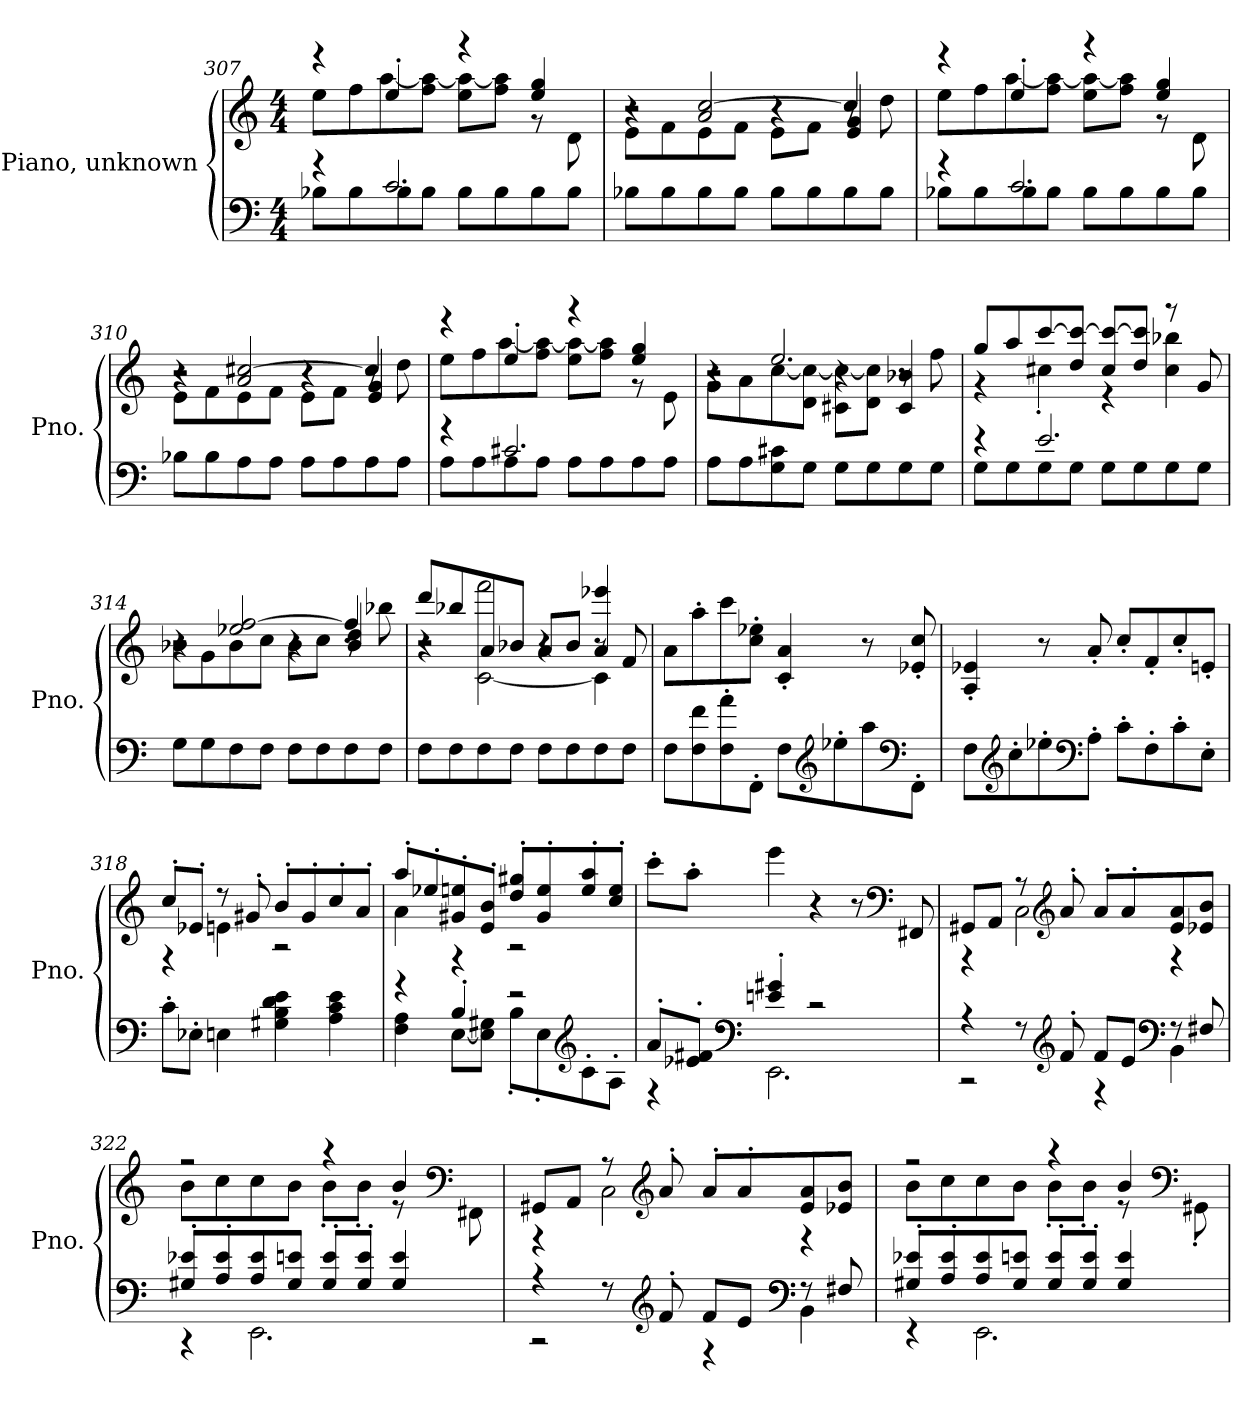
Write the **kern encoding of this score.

**kern	**kern
*part1	*part1
*staff2	*staff1
*I"Piano, unknown	*
*I'Pno.	*
*clefF4	*clefG2
*k[]	*k[]
*M4/4	*M4/4
=307	=307
*^	*^
4r	8B-X\L	4r	8ee\L
.	8B-\	.	8ff\
2.c/	8B-\	4ee'/	[8aa\
.	8B-\J	.	8ff\ 8aa\_J
.	8B-\L	4r	8ee\ 8aa\_L
.	8B-\	.	8ff\ 8aa\]J
.	8B-\	4ee/ 4gg/	8r
.	8B-\J	.	8d\
*v	*v	*	*
=308	=308	=308
*	*	*^
8B-X\L	4r	8e\L	2r
8B-\	.	8f\	.
8B-\	2a/ [2cc/	8e\	.
8B-\J	.	8f\J	.
8B-\L	.	8e\L	4r
8B-\	.	8f\J	.
8B-\	4cc/]	8r	4e/ 4g/
8B-\J	.	8dd\	.
*	*	*v	*v
=309	=309	=309
*^	*	*
4r	8B-X\L	4r	8ee\L
.	8B-\	.	8ff\
2.c/	8B-\	4ee'/	[8aa\
.	8B-\J	.	8ff\ 8aa\_J
.	8B-\L	4r	8ee\ 8aa\_L
.	8B-\	.	8ff\ 8aa\]J
.	8B-\	4ee/ 4gg/	8r
.	8B-\J	.	8d\
*v	*v	*	*
!!LO:LB:g=z
=310	=310	=310
*	*	*^
8B-X\L	4r	8e\L	2r
8B-\	.	8f\	.
8A\	2a/ [2cc#X/	8e\	.
8A\J	.	8f\J	.
8A\L	.	8e\L	4r
8A\	.	8f\J	.
8A\	4cc#/]	8r	4e/ 4g/
8A\J	.	8dd\	.
*	*	*v	*v
=311	=311	=311
*^	*	*
4r	8A\L	4r	8ee\L
.	8A\	.	8ff\
2.c#X/	8A\	4ee'/	[8aa\
.	8A\J	.	8ff\ 8aa\_J
.	8A\L	4r	8ee\ 8aa\_L
.	8A\	.	8ff\ 8aa\]J
.	8A\	4ee/ 4gg/	8r
.	8A\J	.	8e\
*v	*v	*	*
=312	=312	=312
*	*	*^
8A\L	4r	8g\L	2r
8A\	.	8a\	.
8G\ 8c#X\	2.ee/	[8cc\	.
8G\J	.	8d\ 8cc\_J	.
8G\L	.	8c#X\ 8cc\_L	4r
8G\	.	8d\ 8cc\]J	.
8G\	.	8r	4c#/ 4b-X/
8G\J	.	8ff\	.
*	*	*v	*v
!!LO:LB:g=z
=313	=313	=313
*^	*	*
4r	8G\L	8gg/L	4r
.	8G\	8aa/	.
2.e/	8G\	[8ccc/	4cc#X'\
.	8G\J	8dd/ 8ccc/_J	.
.	8G\L	8cc#/ 8ccc/_L	4r
.	8G\	8dd/ 8ccc/]J	.
.	8G\	8r	4cc#\ 4bb-X\
.	8G\J	8g/	.
*v	*v	*	*
=314	=314	=314
*	*	*^
8G\L	4r	8b-X\L	2r
8G\	.	8g\	.
8F\	2ee-X/ [2ff/	8b-\	.
8F\J	.	8cc\J	.
8F\L	.	8b-\L	4r
8F\	.	8cc\J	.
8F\	4ff/]	8r	4b-/ 4dd/
8F\J	.	8bb-X\	.
=315	=315	=315	=315
8F\L	2r	4r	8ddd/L
8F\	.	.	8bb-X/
8F\	.	[2c\ 2fff\	8a/
8F\J	.	.	8b-X/J
8F\L	4r	.	8a/L
8F\	.	.	8b-/J
8F\	4a/ 4eee-X/	4c\]	8r
8F\J	.	.	8f/
*	*v	*v	*v
!!LO:PB:g=z
=316	=316
8F\L	8a\L
8F\ 8f\	8aa'\
8F\' 8a\'	8ccc\
8FF'\J	8cc\' 8ee-X\'J
8F\L	4c/' 4a/'
*clefG2	*
8ee-X'\	.
8aa\	8r
*clefF4	*
8FF'\J	8e-X/' 8cc/'
=317	=317
8F\L	4A/' 4e-X/'
*clefG2	*
8cc'\	.
8ee-X'\	8r
*clefF4	*
8A'\J	8a'/
8c'\L	8cc'/L
8F'\	8f'/
8c'\	8cc'/
8E'\J	8en'/J
=318	=318
*	*^
8c'\L	8cc'/L	4r
8E-X'\J	8e-X'/J	.
4En\	8r	4en\
.	8g#X'/	.
4G#X\ 4B\ 4d\ 4e\	8b'/L	2r
.	8g#'/	.
4A\ 4c\ 4e\	8cc'/	.
.	8a'/J	.
!!LO:LB:g=z	!!
=319	=319	=319
*^	*	*
4r	4F\ 4A\	8aa'/L	4a\
.	.	8ee-X'/	.
4B'/	[8E\L	8g#X/' 8een/'	4r
.	8E\] 8G#X\J	8e/' 8b/'J	.
2r	8B'\L	8dd/' 8gg#X/'L	2r
.	8E'\	8g#/' 8ee/'	.
*clefG2	*	*	*
.	8c'\	8ee/' 8aa/'	.
.	8A'\J	8cc/' 8ee/'J	.
*	*	*v	*v
=320	=320	=320
8a'/L	4r	8ccc'\L
8e-X/' 8f#X/'J	.	8aa'\J
*clefF4	*	*
4en/' 4g#X/'	2.EE\	4eee\
2r	.	4r
.	.	8r
*	*	*clefF4
.	.	8FF#X/
=321	=321	=321
*	*	*^
4r	2r	8GG#X/L	4r
.	.	8AA/J	.
8r	.	8r	2C\
*clefG2	*	*clefG2	*
8f'/	.	8a'/	.
8f/L	4r	8a'/L	.
8e/J	.	8a'/	.
*clefF4	*	*	*
8r	4BB\	8e/ 8a/	4r
8F#X/	.	8e-X/ 8b/J	.
!!LO:LB:g=z	!!
=322	=322	=322	=322
8G#X/' 8e-X/'L	4r	2r	8b\L
8A/' 8e-/'	.	.	8cc\
8A/ 8e-/	2.EE\	.	8cc\
8G#/ 8en/J	.	.	8b\J
8G#/' 8e/'L	.	4r	8b'\L
8G#/' 8e/'J	.	.	8b'\J
4G#/ 4e/	.	4b/	8r
*	*	*clefF4	*
.	.	.	8FF#X\
=323	=323	=323	=323
4r	2r	8GG#X/L	4r
.	.	8AA/J	.
8r	.	8r	2C\
*clefG2	*	*clefG2	*
8f'/	.	8a'/	.
8f/L	4r	8a'/L	.
8e/J	.	8a'/	.
*clefF4	*	*	*
8r	4BB\	8e/ 8a/	4r
8F#X/	.	8e-X/ 8b/J	.
=324	=324	=324	=324
8G#X/' 8e-X/'L	4r	2r	8b\L
8A/' 8e-/'	.	.	8cc\
8A/ 8e-/	2.EE\	.	8cc\
8G#/ 8en/J	.	.	8b\J
8G#/' 8e/'L	.	4r	8b'\L
8G#/' 8e/'J	.	.	8b'\J
4G#/ 4e/	.	4b/	8r
*	*	*clefF4	*
.	.	.	8GG#X'\
*v	*v	*	*
*	*v	*v
=	=
*-	*-
